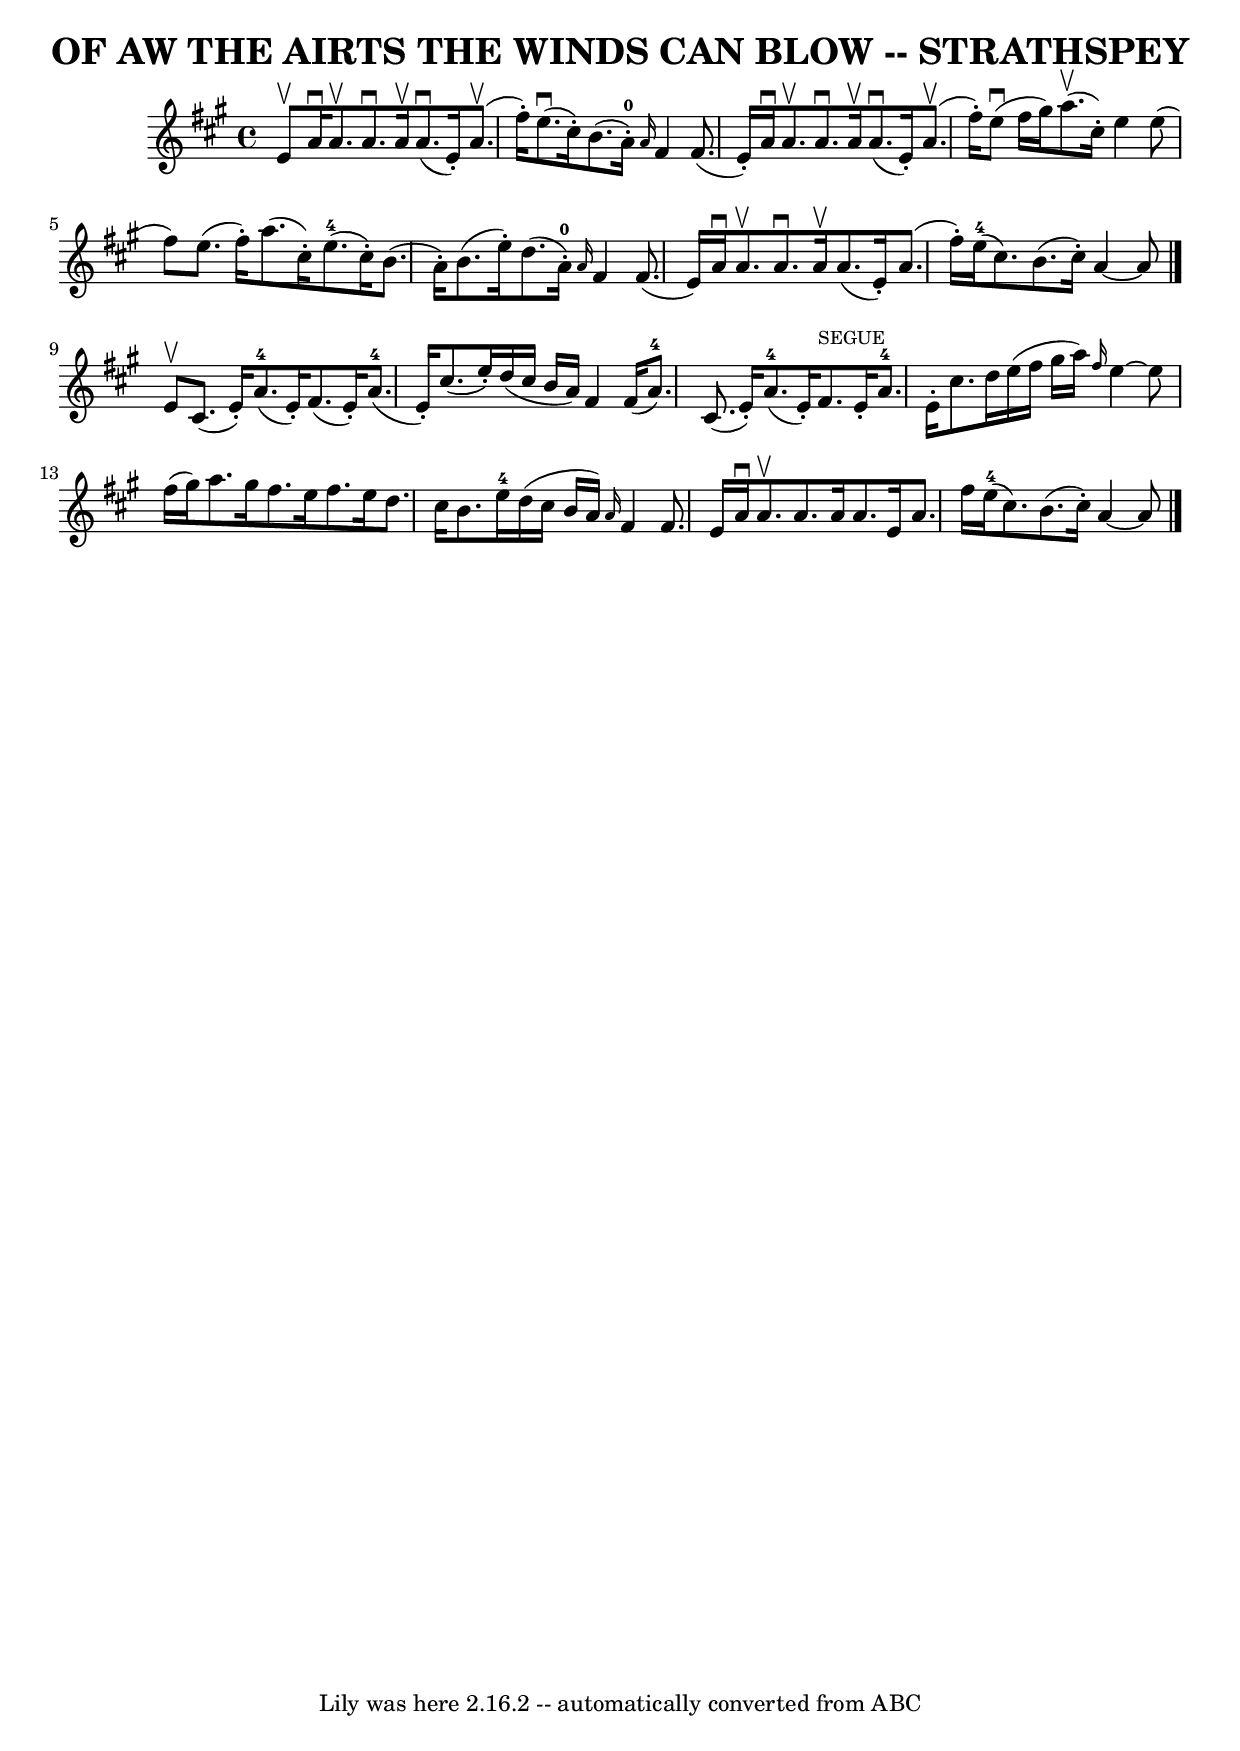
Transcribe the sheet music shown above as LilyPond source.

\version "2.7.40"
\include "Mammoth.ily"
\header {
	book = "Ryan's Mammoth Collection of Fiddle Tunes"
	composer = ""
	crossRefNumber = "1"
	footnotes = "\\\\\"4\" fingering on {A}F4 grace notes omitted because several ABC programs complain."
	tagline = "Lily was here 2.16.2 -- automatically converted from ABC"
	title = "OF AW THE AIRTS THE WINDS CAN BLOW -- STRATHSPEY"
}
voicedefault =  {
\set Score.defaultBarType = "empty"

 \override Staff.TimeSignature #'style = #'C
 \time 4/4 \key a \major e'8^\upbow   |
 a'16^\downbow a'8. 
^\upbow a'8.^\downbow a'16^\upbow a'8. (^\downbow e'16 -.)     
a'8. (^\upbow fis''16 -.)   |
 e''8. (^\downbow cis''16 -.)   
b'8. (a'16-0-.) \grace { a'16  } fis'4 fis'8. (e'16 -.)  
 |
 a'16^\downbow a'8.^\upbow a'8.^\downbow a'16^\upbow     
a'8. (^\downbow e'16 -.) a'8. (^\upbow fis''16 -.)   |
     
e''8 (^\downbow fis''16 gis''16) a''8. (^\upbow cis''16 -.)   
e''4 e''8 (fis''8)   |
 e''8. (fis''16 -.) a''8. (
cis''16 -.) e''8.-4(cis''16 -.) b'8. (a'16 -.)   |
  
 b'8. (e''16 -.) d''8. (a'16-0-.) \grace { a'16  } fis'4    
fis'8. (e'16)   |
 a'16^\downbow a'8.^\upbow a'8. 
^\downbow a'16^\upbow a'8. (e'16 -.) a'8. (fis''16 -.)   
|
 e''16-4(cis''8.) b'8. (cis''16 -.) a'4   ~    
a'8    \bar "|." e'8^\upbow   |
 cis'8. (e'16 -.) a'8. 
-4(e'16 -.) fis'8. (e'16 -.) a'8.-4(e'16 -.)   
|
 cis''8. (e''16 -.) d''16 (cis''16 b'16 a'16)   
fis'4 fis'16 (a'8.-4)   |
 cis'8. (e'16 -.) a'8. 
-4(e'16 -.) fis'8.^\segue e'16 -. a'8.-4 e'16 -.   
|
 cis''8. d''16 e''16 (fis''16 gis''16 a''16) 
\grace { fis''16  } e''4   ~ e''8 fis''16 (gis''16)   |
 
 a''8. gis''16 fis''8. e''16 fis''8. e''16 d''8.    
cis''16    |
 b'8. e''16-4 d''16 (cis''16 b'16 a'16  
-) \grace { a'16  } fis'4 fis'8. e'16    |
 a'16^\downbow 
 a'8.^\upbow a'8. a'16 a'8. e'16 a'8. fis''16    |
    
 e''16-4(cis''8.) b'8. (cis''16 -.) a'4   ~ a'8    
\bar "|."   
}

\score{
    <<

	\context Staff="default"
	{
	    \voicedefault 
	}

    >>
	\layout {
	}
	\midi {}
}
